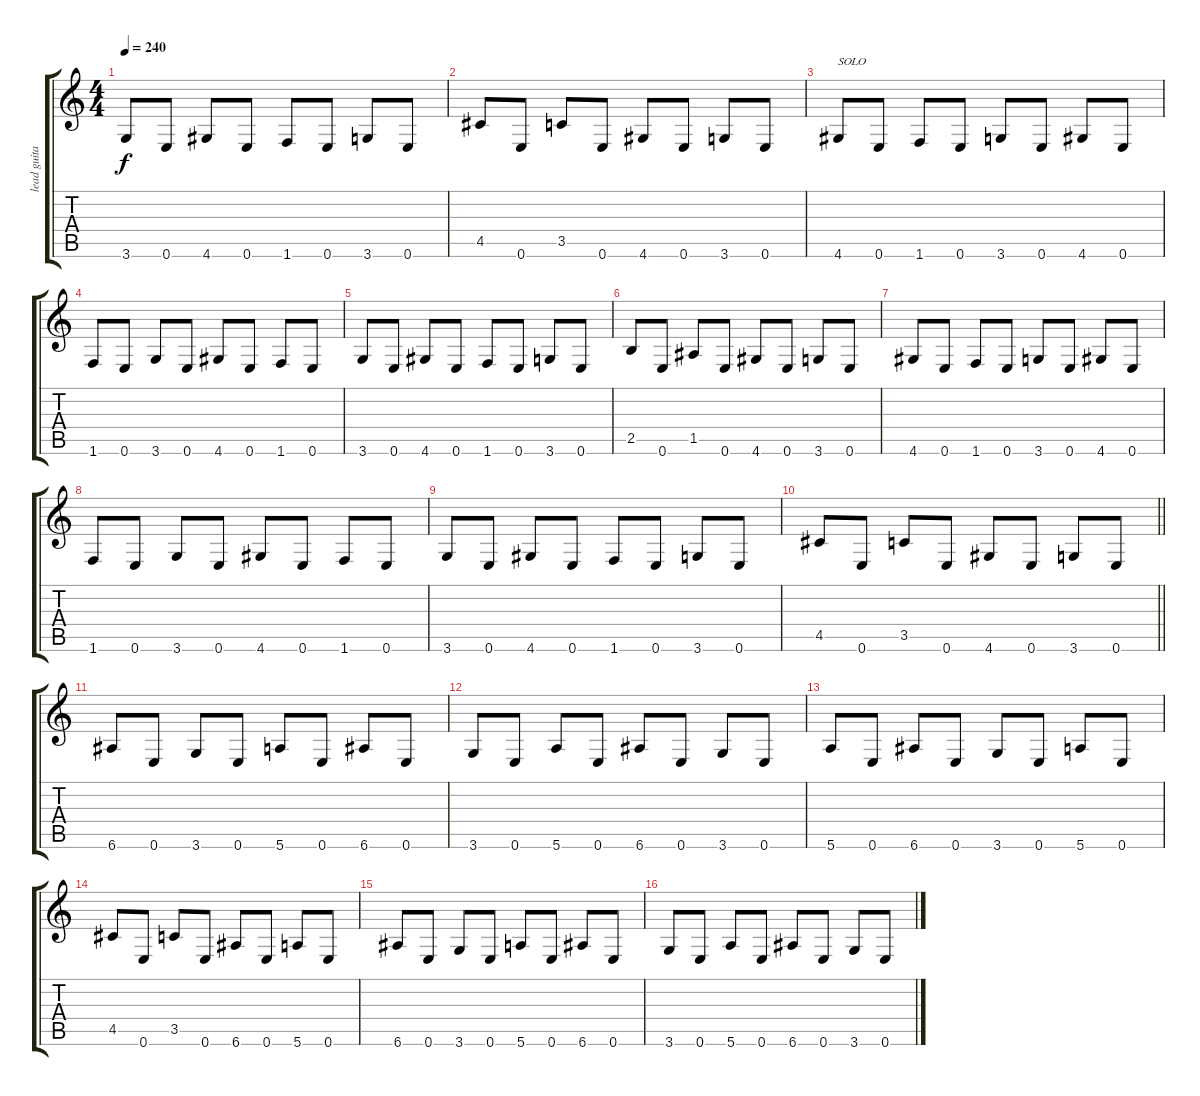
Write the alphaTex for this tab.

\track ("lead guitar " "lead guita") {instrument distortionguitar}
\staff {score tabs}
\tuning (E4 B3 G3 D3 A2 E2) {hide}
\ts (4 4)
\tempo 240
\clef g2
\ks c
3.6.8{dy f} 0.6.8 4.6.8 0.6.8 1.6.8 0.6.8 3.6.8 0.6.8 |
4.5.8 0.6.8 3.5.8 0.6.8 4.6.8 0.6.8 3.6.8 0.6.8 |
4.6.8{txt "SOLO"} 0.6.8 1.6.8 0.6.8 3.6.8 0.6.8 4.6.8 0.6.8 |
1.6.8 0.6.8 3.6.8 0.6.8 4.6.8 0.6.8 1.6.8 0.6.8 |
3.6.8 0.6.8 4.6.8 0.6.8 1.6.8 0.6.8 3.6.8 0.6.8 |
2.5.8 0.6.8 1.5.8 0.6.8 4.6.8 0.6.8 3.6.8 0.6.8 |
4.6.8 0.6.8 1.6.8 0.6.8 3.6.8 0.6.8 4.6.8 0.6.8 |
1.6.8 0.6.8 3.6.8 0.6.8 4.6.8 0.6.8 1.6.8 0.6.8 |
3.6.8 0.6.8 4.6.8 0.6.8 1.6.8 0.6.8 3.6.8 0.6.8 |
\barLineRight lightlight
4.5.8 0.6.8 3.5.8 0.6.8 4.6.8 0.6.8 3.6.8 0.6.8 |
6.6.8 0.6.8 3.6.8 0.6.8 5.6.8 0.6.8 6.6.8 0.6.8 |
3.6.8 0.6.8 5.6.8 0.6.8 6.6.8 0.6.8 3.6.8 0.6.8 |
5.6.8 0.6.8 6.6.8 0.6.8 3.6.8 0.6.8 5.6.8 0.6.8 |
4.5.8 0.6.8 3.5.8 0.6.8 6.6.8 0.6.8 5.6.8 0.6.8 |
6.6.8 0.6.8 3.6.8 0.6.8 5.6.8 0.6.8 6.6.8 0.6.8 |
3.6.8 0.6.8 5.6.8 0.6.8 6.6.8 0.6.8 3.6.8 0.6.8
